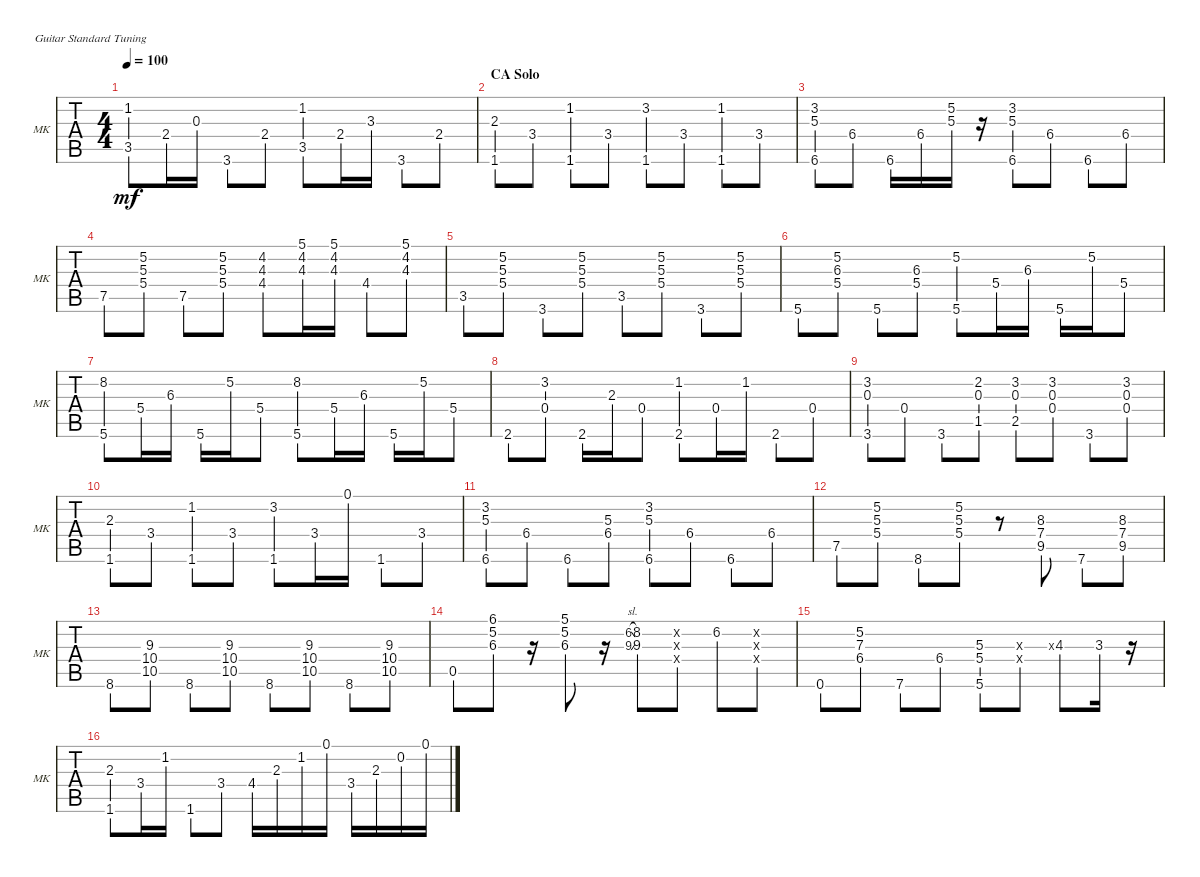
\bracketExtendMode groupsimilarinstruments
\singleTrackTrackNamePolicy allsystems
\multiTrackTrackNamePolicy allsystems
\firstSystemTrackNameOrientation horizontal
\otherSystemsTrackNameOrientation horizontal
\track ("Mark Knopfler" "MK") {instrument acousticguitarsteel}
\staff {tabs}
\tuning (E4 B3 G3 D3 A2 E2)
\ts (4 4)
\scale
0.513525
\tempo 100
\accidentals auto
\clef g2
\ottava regular
\simile none
\ks c
(1.2 3.5).8{dy mf} 2.4.16 0.3.16 3.6.8 2.4.8 (1.2 3.5).8 2.4.16 3.3.16 3.6.8 2.4.8 |
\section ("" "CA Solo")
\scale
0.316472 (2.3 1.6).8 3.4.8 (1.2 1.6).8 3.4.8 (3.2 1.6).8 3.4.8 (1.2 1.6).8 3.4.8 |
\scale
0.32748 (3.2 5.3 6.6).8 6.4.8 6.6.16 6.4.16 (5.2 5.3).16 r.16 (3.2 5.3 6.6).8 6.4.8 6.6.8 6.4.8 |
\scale
0.495373
\scale
0.355742 7.5.8 (5.2 5.3 5.4).8 7.5.8 (5.2 5.3 5.4).8 (4.2 4.3 4.4).8 (5.1 4.2 4.3).16 (5.1 4.2 4.3).16 4.4.8 (5.1 4.2 4.3).8 |
\scale
0.504418
\scale
0.308507 3.5.8 (5.2 5.3 5.4).8 3.6.8 (5.2 5.3 5.4).8 3.5.8 (5.2 5.3 5.4).8 3.6.8 (5.2 5.3 5.4).8 |
\scale
0.499125
\scale
0.322095 5.6.8 (5.2 6.3 5.4).8 5.6.8 (6.3 5.4).8 (5.2 5.6).8 5.4.16 6.3.16 5.6.16 5.2.16 5.4.8 |
\scale
0.500722
\scale
0.369313 (8.2 5.6).8 5.4.16 6.3.16 5.6.16 5.2.16 5.4.8 (8.2 5.6).8 5.4.16 6.3.16 5.6.16 5.2.16 5.4.8 |
\scale
0.489114
\scale
0.331808 2.6.8 (3.2 0.4).8 2.6.16 2.3.16 0.4.8 (1.2 2.6).8 0.4.16 1.2.16 2.6.8 0.4.8 |
\scale
0.51068
\scale
0.30648 (3.2 0.3 3.6).8 0.4.8 3.6.8 (2.2 0.3 1.5).8 (3.2 0.3 2.5).8 (3.2 0.3 0.4).8 3.6.8 (3.2 0.3 0.4).8 |
\scale
0.411066
\scale
0.361411 (2.3 1.6).8 3.4.8 (1.2 1.6).8 3.4.8 (3.2 1.6).8 3.4.16 0.1.16 1.6.8 3.4.8 |
\scale
0.588926
\scale
0.335258 (3.2 5.3 6.6).8 6.4.8 6.6.8 (5.3 6.4).8 (3.2 5.3 6.6).8 6.4.8 6.6.8 6.4.8 |
\scale
0.449471
\scale
0.317401 7.5.8 (5.2 5.3 5.4).8 8.6.8 (5.2 5.3 5.4).8 r.8 (8.3 7.4 9.5).8 7.6.8 (8.3 7.4 9.5).8 |
\scale
0.55054
\scale
0.347109 8.6.8 (9.3 10.4 10.5).8 8.6.8 (9.3 10.4 10.5).8 8.6.8 (9.3 10.4 10.5).8 8.6.8 (9.3 10.4 10.5).8 |
\scale
0.52801
\scale
0.340386 0.5.8 (6.1 5.2 6.3).8 r.16 (5.1 5.2 6.3).8 r.16 (6.2{sl} 9.3{sl}).8{gr onbeat} (8.2 9.3).8 (0.2{x} 0.3{x} 0.4{x}).8 6.2.8 (0.2{x} 0.3{x} 0.4{x}).8 |
\scale
0.471996
\scale
0.29 0.6.8 (5.2 7.3 6.4).8 7.6.8 6.4.8 (5.3 5.4 5.6).8 (0.3{x} 0.4{x}).8 0.3{x}.8{gr} 4.3.8 3.3.16 r.16 |
\scale
0.509136
\scale
0.36947 (2.3 1.6).8 3.4.16 1.2.16 1.6.8 3.4.8 4.4.16 2.3.16 1.2.16 0.1.16 3.4.16 2.3.16 0.2.16 0.1.16
